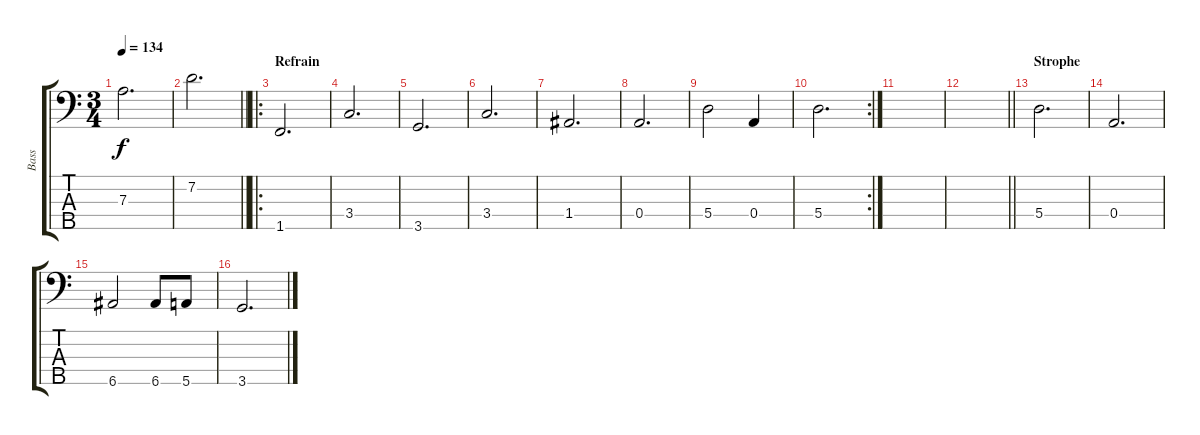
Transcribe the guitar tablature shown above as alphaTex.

\track ("Bass" "Bass") {instrument electricbassfinger}
\staff {score tabs}
\tuning (C3 G2 D2 A1 E1) {hide}
\ts (3 4)
\tempo 134
\clef f4
\ks c
7.3.2{d dy f} |
\barLineRight lightlight
7.2.2{d} |
\ro
\section ("" "Refrain")
1.5.2{d} |
3.4.2{d} |
3.5.2{d} |
3.4.2{d} |
1.4.2{d} |
0.4.2{d} |
5.4.2 0.4.4 |
\rc 2
5.4.2{d} |
|
\barLineRight lightlight
|
\section ("" "Strophe")
5.4.2{d} |
0.4.2{d} |
6.5.2 6.5.8 5.5.8 |
3.5.2{d}
